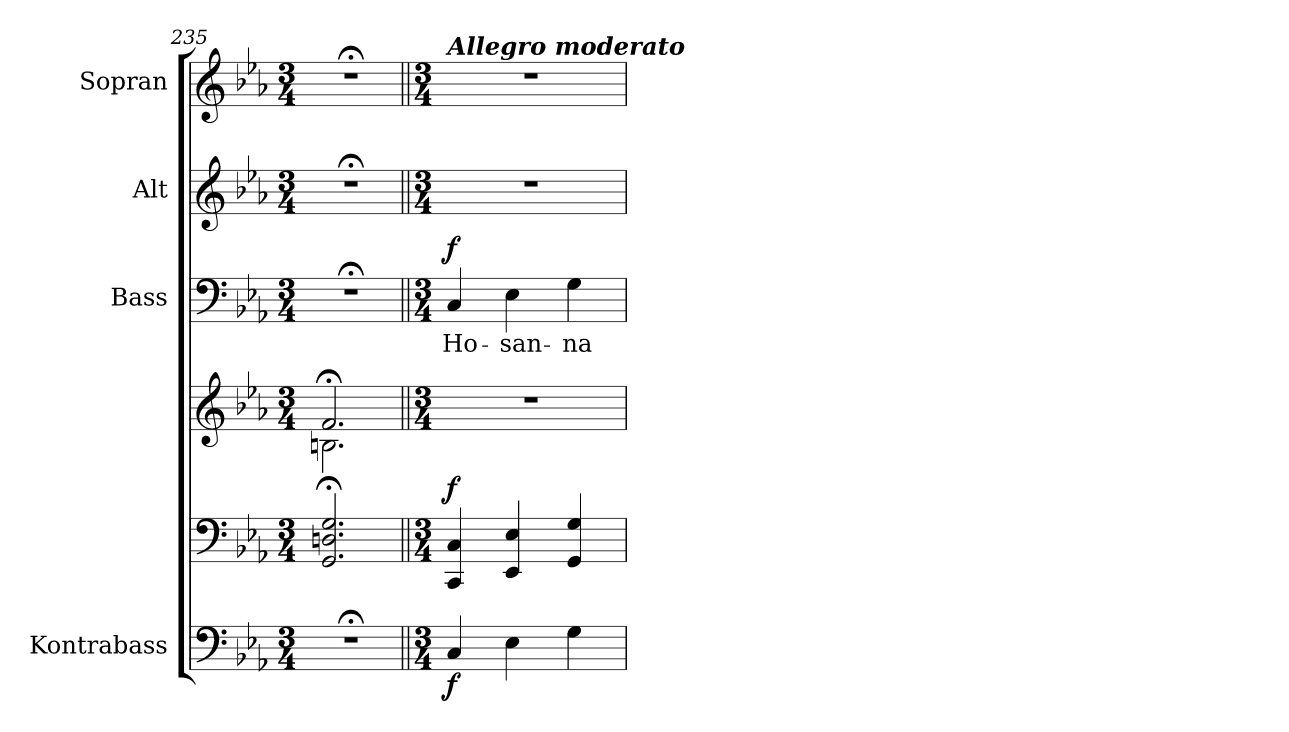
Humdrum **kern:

**kern	**dynam	**kern	**kern	**dynam	**kern	**text	**dynam	**kern	**kern
*part5	*part5	*part4	*part4	*part4	*part3	*part3	*part3	*part2	*part1
*staff6	*staff6	*staff5	*staff4	*staff4/5	*staff3	*staff3	*staff3	*staff2	*staff1
*I"Kontrabass	*	*	*	*	*I"Bass	*	*	*I"Alt	*I"Sopran
*I'Kb.	*	*	*	*	*I'B.	*	*	*I'A.	*I'S.
*clefF4	*	*clefF4	*clefG2	*	*clefF4	*	*	*clefG2	*clefG2
*ITrd7c12	*	*	*	*	*	*	*	*	*
*k[b-e-a-]	*	*k[b-e-a-]	*k[b-e-a-]	*	*k[b-e-a-]	*	*	*k[b-e-a-]	*k[b-e-a-]
*E-:	*	*E-:	*E-:	*	*E-:	*	*	*E-:	*E-:
*M3/4	*	*M3/4	*M3/4	*	*M3/4	*	*	*M3/4	*M3/4
=235	=235	=235	=235	=235	=235	=235	=235	=235	=235
!LO:N:vis=1	!	!	!	!	!LO:N:vis=1	!	!	!LO:N:vis=1	!LO:N:vis=1
*	*	*	*^	*	*	*	*	*	*
2.r;<	.	2.GG/; 2.Dn/; 2.G/;	2.f;</	2.Bn\	.	2.r;<	.	.	2.r;<	2.r;<
*	*	*	*v	*v	*	*	*	*	*	*
=236||	=236||	=236||	=236||	=236||	=236||	=236||	=236||	=236||	=236||
*k[]	*	*k[]	*k[]	*	*k[]	*	*	*k[]	*k[]
*C:	*	*C:	*C:	*	*C:	*	*	*C:	*C:
*M3/4	*	*M3/4	*M3/4	*	*M3/4	*	*	*M3/4	*M3/4
*	*	*	*^	*	*	*	*	*	*
!	!	!	!	!	!	!	!	!	!	!LO:TX:a:Bi:t=Allegro moderato
!	!LO:DY:b	!	!	!	!LO:DY:a=2	!	!LO:LY:b	!LO:DY:a	!	!
*	*	*	*v	*v	*	*	*	*	*	*
4CC/	f	4CC/ 4C/	2.r	f	4C/	Ho-	f	2.r	2.r
!	!	!	!	!	!	!LO:LY:b	!	!	!
4EE\	.	4EE/ 4E/	.	.	4E\	-san-	.	.	.
!	!	!	!	!	!	!LO:LY:b	!	!	!
4GG\	.	4GG/ 4G/	.	.	4G\	-na	.	.	.
=	=	=	=	=	=	=	=	=	=
*-	*-	*-	*-	*-	*-	*-	*-	*-	*-
